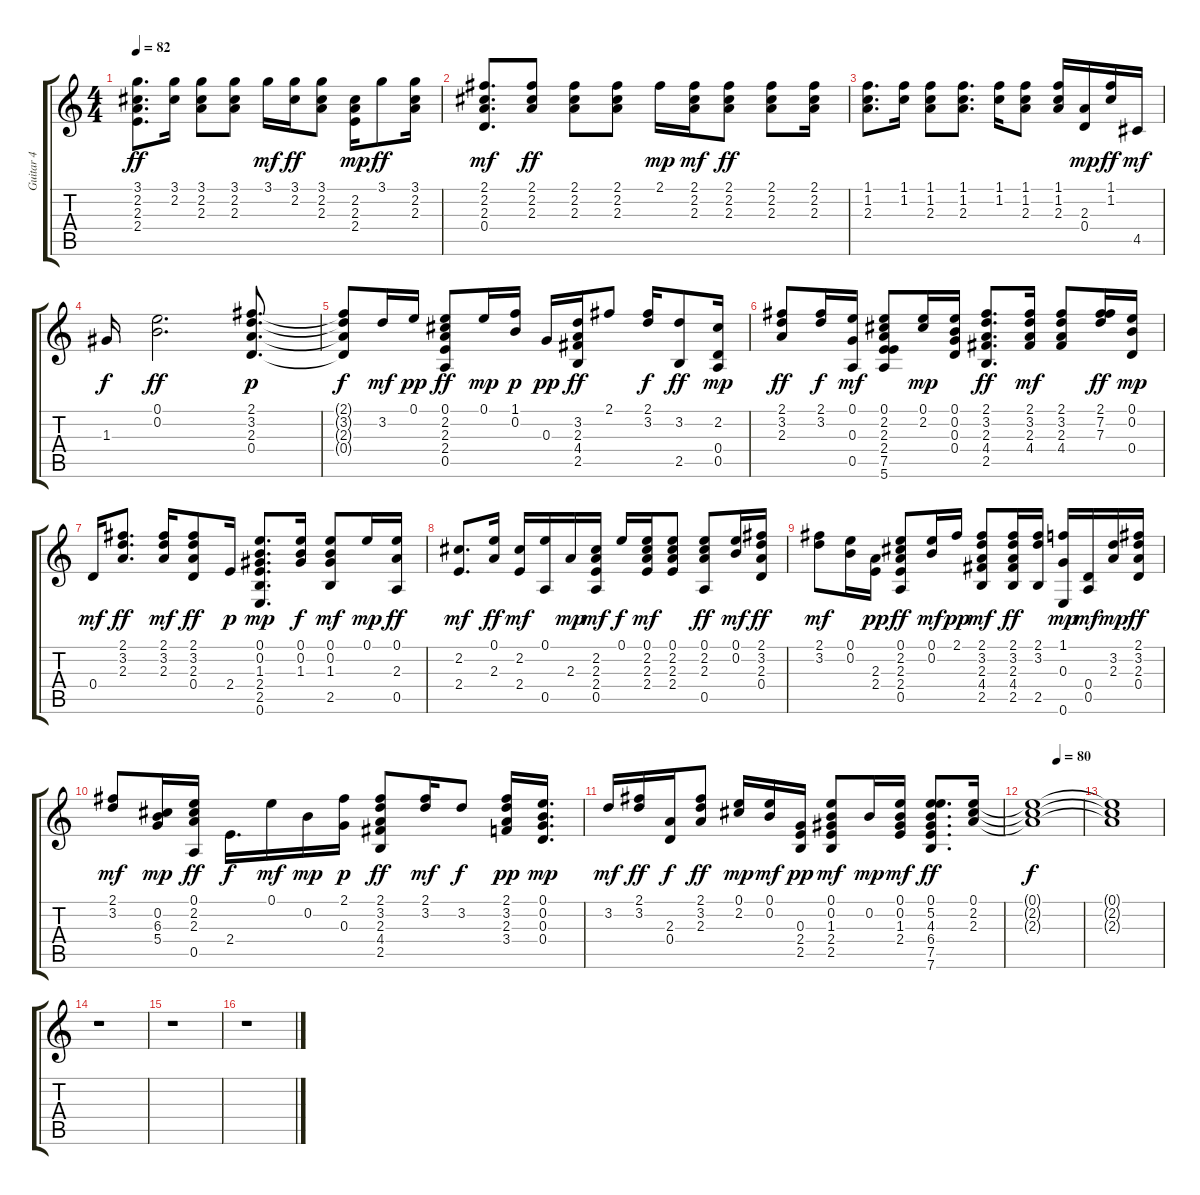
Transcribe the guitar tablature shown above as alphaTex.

\track ("Guitar 4" "Guitar 4") {instrument acousticguitarsteel}
\staff {score tabs}
\tuning (E4 B3 G3 D3 A2 E2) {hide}
\ts (4 4)
\tempo 82
\clef g2
\ks c
(3.1 2.2 2.3 2.4).8{d dy ff} (3.1 2.2).16 (3.1 2.2 2.3).8 (3.1 2.2 2.3).8 3.1.16{dy mf} (3.1 2.2).16{dy ff} (3.1 2.2 2.3).8 (2.2 2.3 2.4).16{dy mp} 3.1.8{dy ff} (3.1 2.2 2.3).16 |
(2.1 2.2 2.3 0.4).8{d dy mf} (2.1 2.2 2.3).8{dy ff} (2.1 2.2 2.3).8 (2.1 2.2 2.3).8 2.1.16{dy mp} (2.1 2.2 2.3).16{dy mf} (2.1 2.2 2.3).8{dy ff} (2.1 2.2 2.3).8 (2.1 2.2 2.3).16 |
(1.1 1.2 2.3).8{d} (1.1 1.2).16 (1.1 1.2 2.3).8 (1.1 1.2 2.3).8{d} (1.1 1.2).16 (1.1 1.2 2.3).8 (1.1 1.2 2.3).16 (2.3 0.4).16{dy mp} (1.1 1.2).16{dy ff} 4.5.16{dy mf} |
1.3.16{dy f} (0.1 0.2).2{d dy ff} (2.1 3.2 2.3 0.4).8{d dy p} |
(2.1{t} 3.2{t} 2.3{t} 0.4{t}).8{dy f} 3.2.16{dy mf} 0.1.16{dy pp} (0.1 2.2 2.3 2.4 0.5).8{dy ff} 0.1.16{dy mp} (1.1 0.2).16{dy p} 0.3.16{dy pp} (3.2 2.3 4.4 2.5).16{dy ff} 2.1.8 (2.1 3.2).16{dy f} (3.2 2.5).8{dy ff} (2.2 0.4 0.5).16{dy mp} |
(2.1 3.2 2.3).8{dy ff} (2.1 3.2).16{dy f} (0.1 0.3 0.5).16{dy mf} (0.1 2.2 2.3 2.4 7.5 5.6).8 (0.1 2.2).16{dy mp} (0.1 0.2 0.3 0.4).16 (2.1 3.2 2.3 4.4 2.5).8{d dy ff} (2.1 3.2 2.3 4.4).16{dy mf} (2.1 3.2 2.3 4.4).8 (2.1 7.2 7.3).16{dy ff} (0.1 0.2 0.4).16{dy mp} |
0.4.16{dy mf} (2.1 3.2 2.3).8{d dy ff} (2.1 3.2 2.3).16{dy mf} (2.1 3.2 2.3 0.4).8{dy ff} 2.4.16{dy p} (0.1 0.2 1.3 2.4 2.5 0.6).8{d dy mp} (0.1 0.2 1.3).16{dy f} (0.1 0.2 1.3 2.5).8{dy mf} 0.1.16{dy mp} (0.1 2.3 0.5).16{dy ff} |
(2.2 2.4).8{d dy mf} (0.1 2.3).16{dy ff} (2.2 2.4).16{dy mf} (0.1 0.5).16 2.3.16{dy mp} (2.2 2.3 2.4 0.5).16{dy mf} 0.1.16{dy f} (0.1 2.2 2.3 2.4).16{dy mf} (0.1 2.2 2.3 2.4).8 (0.1 2.2 2.3 0.5).8{dy ff} (0.1 0.2).16{dy mf} (2.1 3.2 2.3 0.4).16{dy ff} |
(2.1 3.2).8{dy mf} (0.1 0.2).16 (2.3 2.4).16{dy pp} (0.1 2.2 2.3 2.4 0.5).8{dy ff} (0.1 0.2).16{dy mf} 2.1.16{dy pp} (2.1 3.2 2.3 4.4 2.5).8{dy mf} (2.1 3.2 2.3 4.4 2.5).16{dy ff} (2.1 3.2 2.5).16 (1.1 0.3 0.6).16{dy mp} (0.4 0.5).16{dy mf} (3.2 2.3).16{dy mp} (2.1 3.2 2.3 0.4).16{dy ff} |
(2.1 3.2).8{dy mf} (0.2 6.3 5.4).16{dy mp} (0.1 2.2 2.3 0.5).16{dy ff} 2.4.16{d dy f} 0.1.16{dy mf} 0.2.16{dy mp} (2.1 0.3).16{dy p} (2.1 3.2 2.3 4.4 2.5).8{dy ff} (2.1 3.2).16{dy mf} 3.2.8{dy f} (2.1 3.2 2.3 3.4).16{dy pp} (0.1 0.2 0.3 0.4).16{d dy mp} |
3.2.16{dy mf} (2.1 3.2).16{dy ff} (2.3 0.4).16{dy f} (2.1 3.2 2.3).8{dy ff} (0.1 2.2).16{dy mp} (0.1 0.2).16{dy mf} (0.3 2.4 2.5).16{dy pp} (0.1 0.2 1.3 2.4 2.5).8{dy mf} 0.2.16{dy mp} (0.1 0.2 1.3 2.4).16{dy mf} (0.1 5.2 4.3 6.4 7.5 7.6).8{d dy ff} (0.1 2.2 2.3).16 |
\tempo (80 0.5)
(0.1{t} 2.2{t} 2.3{t}).1{dy f} |
(0.1{t} 2.2{t} 2.3{t}).1 |
r.1 |
r.1 |
r.1
